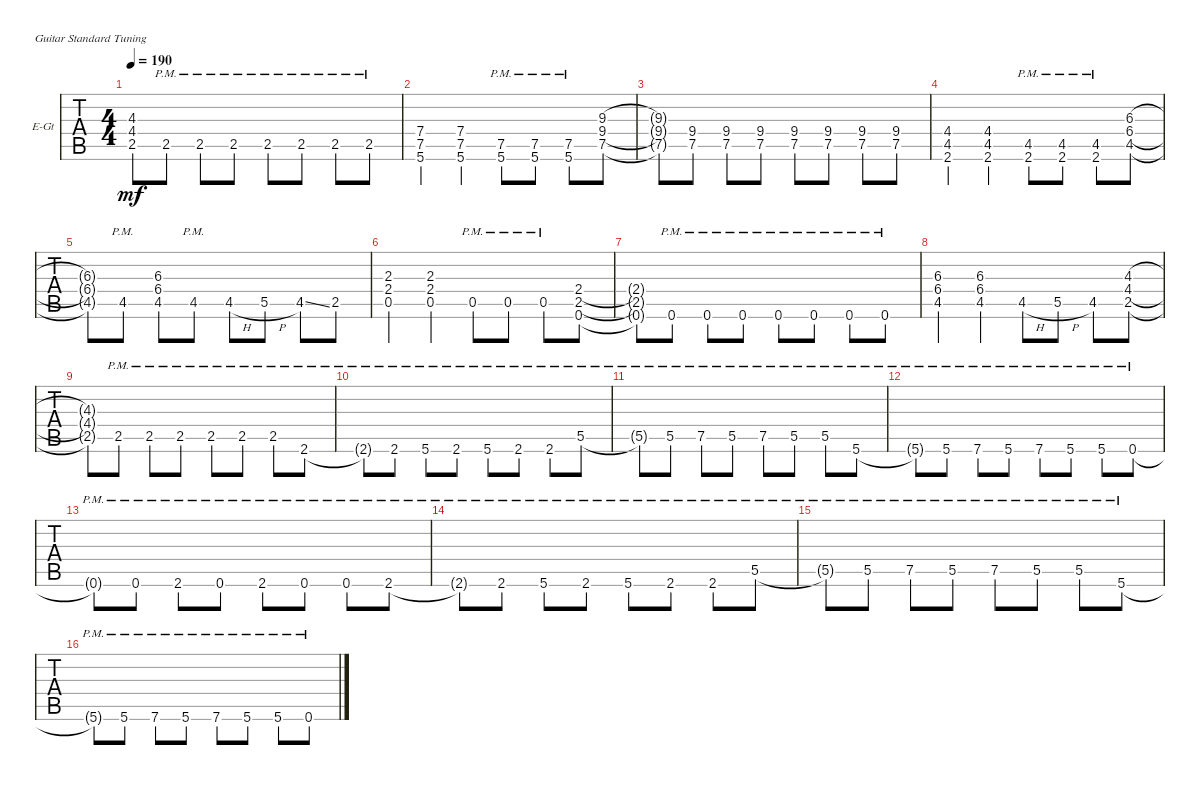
\defaultSystemsLayout 4
\bracketExtendMode groupsimilarinstruments
\firstSystemTrackNameOrientation horizontal
\otherSystemsTrackNameOrientation horizontal
\track ("Matthew" "E-Gt") {instrument distortionguitar}
\staff {tabs}
\tuning (E4 B3 G3 D3 A2 E2)
\ts (4 4)
\tempo 190
\clef g2
\ks c
(2.5{t} 4.4{t} 4.3{t}).8{dy mf} 2.5{pm}.8 2.5{pm}.8 2.5{pm}.8 2.5{pm}.8 2.5{pm}.8 2.5{pm}.8 2.5{pm}.8 |
(5.6 7.5 7.4).4 (5.6 7.5 7.4).4 (5.6{pm} 7.5{pm}).8 (5.6{pm} 7.5{pm}).8 (5.6{pm} 7.5{pm}).8 (7.5 9.4 9.3).8 |
(7.5{t} 9.4{t} 9.3{t}).8 (7.5 9.4).8 (7.5 9.4).8 (7.5 9.4).8 (7.5 9.4).8 (7.5 9.4).8 (7.5 9.4).8 (7.5 9.4).8 |
(2.6 4.5 4.4).4 (2.6 4.5 4.4).4 (4.5{pm} 2.6{pm}).8 (2.6{pm} 4.5{pm}).8 (4.5{pm} 2.6{pm}).8 (4.5 6.4 6.3).8 |
(4.5{t} 6.4{t} 6.3{t}).8 4.5{pm}.8 (4.5 6.4 6.3).8 4.5{pm}.8 4.5{h}.8 5.5{h}.8 4.5{ss}.8 2.5.8 |
(2.4 2.3 0.5).4 (0.5 2.4 2.3).4 0.5{pm}.8 0.5{pm}.8 0.5{pm}.8 (0.6 2.5 2.4).8 |
(0.6{t} 2.5{t} 2.4{t}).8 0.6{pm}.8 0.6{pm}.8 0.6{pm}.8 0.6{pm}.8 0.6{pm}.8 0.6{pm}.8 0.6{pm}.8 |
(4.5 6.4 6.3).4 (4.5 6.4 6.3).4 4.5{h}.8 5.5{h}.8 4.5.8 (2.5 4.4 4.3).8 |
(2.5{t} 4.4{t} 4.3{t}).8 2.5{pm}.8 2.5{pm}.8 2.5{pm}.8 2.5{pm}.8 2.5{pm}.8 2.5{pm}.8 2.6{pm}.8 |
2.6{pm t}.8 2.6{pm}.8 5.6{pm}.8 2.6{pm}.8 5.6{pm}.8 2.6{pm}.8 2.6{pm}.8 5.5{pm}.8 |
5.5{pm t}.8 5.5{pm}.8 7.5{pm}.8 5.5{pm}.8 7.5{pm}.8 5.5{pm}.8 5.5{pm}.8 5.6{pm}.8 |
5.6{pm t}.8 5.6{pm}.8 7.6{pm}.8 5.6{pm}.8 7.6{pm}.8 5.6{pm}.8 5.6{pm}.8 0.6{pm}.8 |
0.6{pm t}.8 0.6{pm}.8 2.6{pm}.8 0.6{pm}.8 2.6{pm}.8 0.6{pm}.8 0.6{pm}.8 2.6{pm}.8 |
2.6{pm t}.8 2.6{pm}.8 5.6{pm}.8 2.6{pm}.8 5.6{pm}.8 2.6{pm}.8 2.6{pm}.8 5.5{pm}.8 |
5.5{pm t}.8 5.5{pm}.8 7.5{pm}.8 5.5{pm}.8 7.5{pm}.8 5.5{pm}.8 5.5{pm}.8 5.6{pm}.8 |
5.6{pm t}.8 5.6{pm}.8 7.6{pm}.8 5.6{pm}.8 7.6{pm}.8 5.6{pm}.8 5.6{pm}.8 0.6{pm}.8
